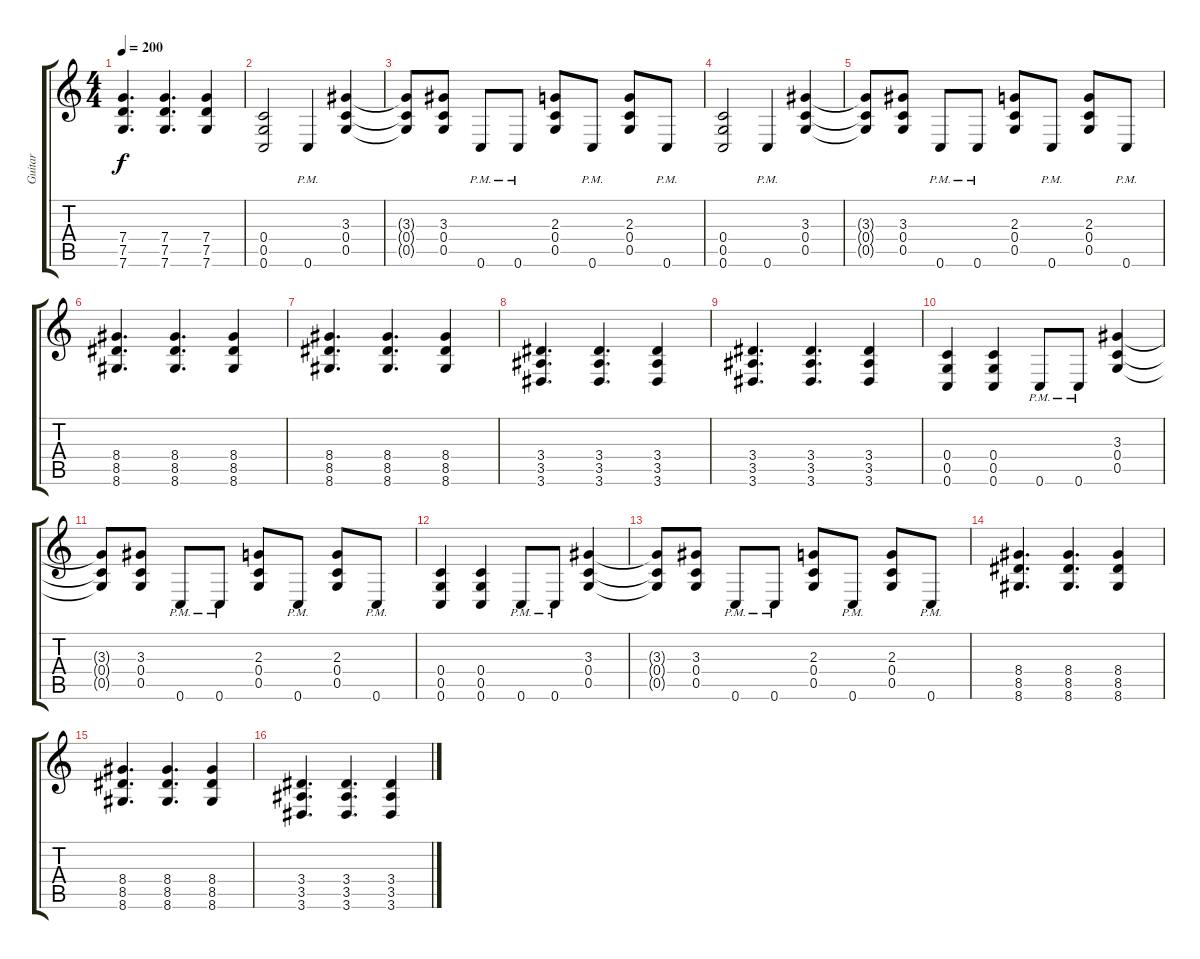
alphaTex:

\track ("Guitar" "Guitar") {instrument distortionguitar}
\staff {score tabs}
\tuning (D4 A3 F3 C3 G2 C2) {hide}
\ts (4 4)
\tempo 200
\clef g2
\ks c
(7.4 7.5 7.6).4{d dy f} (7.4 7.5 7.6).4{d} (7.4 7.5 7.6).4 |
(0.4 0.5 0.6).2 0.6{pm}.4 (3.3 0.4 0.5).4 |
(3.3{t} 0.4{t} 0.5{t}).8 (3.3 0.4 0.5).8 0.6{pm}.8 0.6{pm}.8 (2.3 0.4 0.5).8 0.6{pm}.8 (2.3 0.4 0.5).8 0.6{pm}.8 |
(0.4 0.5 0.6).2 0.6{pm}.4 (3.3 0.4 0.5).4 |
(3.3{t} 0.4{t} 0.5{t}).8 (3.3 0.4 0.5).8 0.6{pm}.8 0.6{pm}.8 (2.3 0.4 0.5).8 0.6{pm}.8 (2.3 0.4 0.5).8 0.6{pm}.8 |
(8.4 8.5 8.6).4{d} (8.4 8.5 8.6).4{d} (8.4 8.5 8.6).4 |
(8.4 8.5 8.6).4{d} (8.4 8.5 8.6).4{d} (8.4 8.5 8.6).4 |
(3.4 3.5 3.6).4{d} (3.4 3.5 3.6).4{d} (3.4 3.5 3.6).4 |
(3.4 3.5 3.6).4{d} (3.4 3.5 3.6).4{d} (3.4 3.5 3.6).4 |
(0.4 0.5 0.6).4 (0.4 0.5 0.6).4 0.6{pm}.8 0.6{pm}.8 (3.3 0.4 0.5).4 |
(3.3{t} 0.4{t} 0.5{t}).8 (3.3 0.4 0.5).8 0.6{pm}.8 0.6{pm}.8 (2.3 0.4 0.5).8 0.6{pm}.8 (2.3 0.4 0.5).8 0.6{pm}.8 |
(0.4 0.5 0.6).4 (0.4 0.5 0.6).4 0.6{pm}.8 0.6{pm}.8 (3.3 0.4 0.5).4 |
(3.3{t} 0.4{t} 0.5{t}).8 (3.3 0.4 0.5).8 0.6{pm}.8 0.6{pm}.8 (2.3 0.4 0.5).8 0.6{pm}.8 (2.3 0.4 0.5).8 0.6{pm}.8 |
(8.4 8.5 8.6).4{d} (8.4 8.5 8.6).4{d} (8.4 8.5 8.6).4 |
(8.4 8.5 8.6).4{d} (8.4 8.5 8.6).4{d} (8.4 8.5 8.6).4 |
(3.4 3.5 3.6).4{d} (3.4 3.5 3.6).4{d} (3.4 3.5 3.6).4
